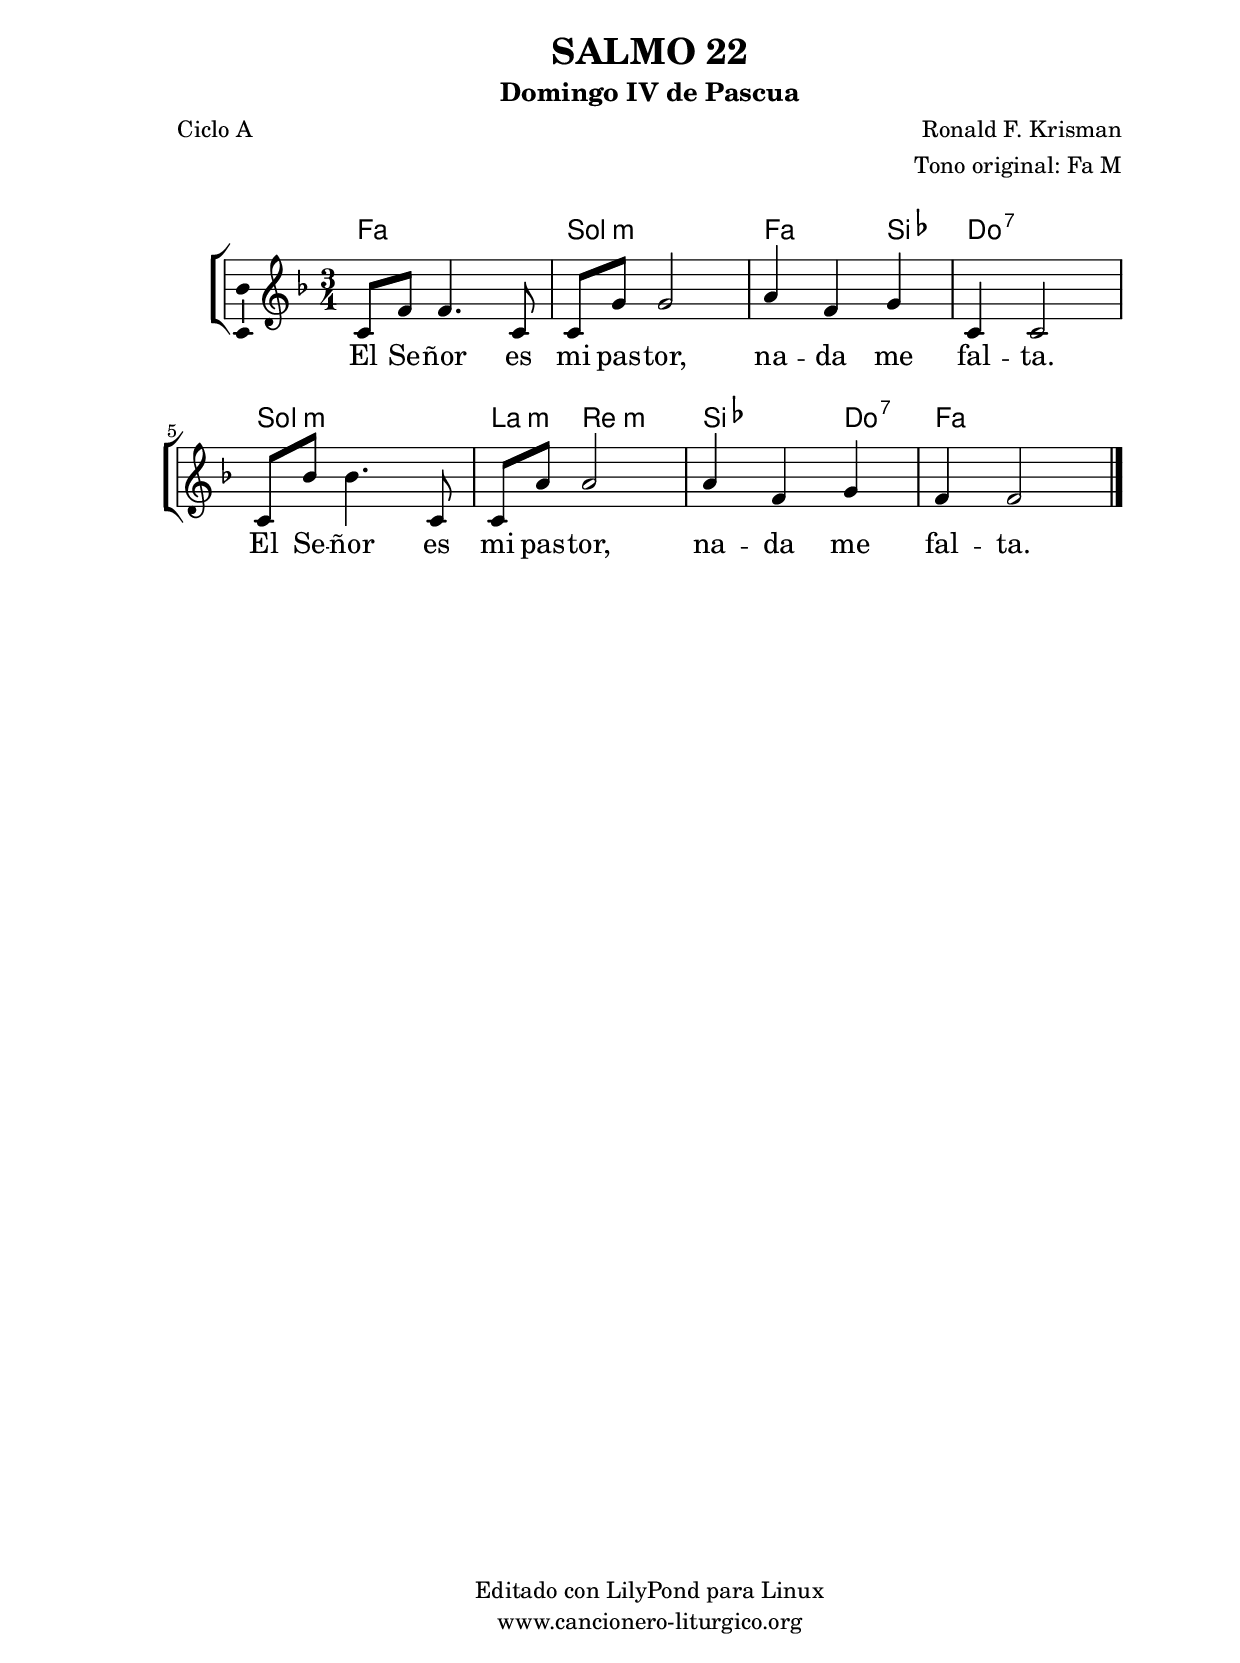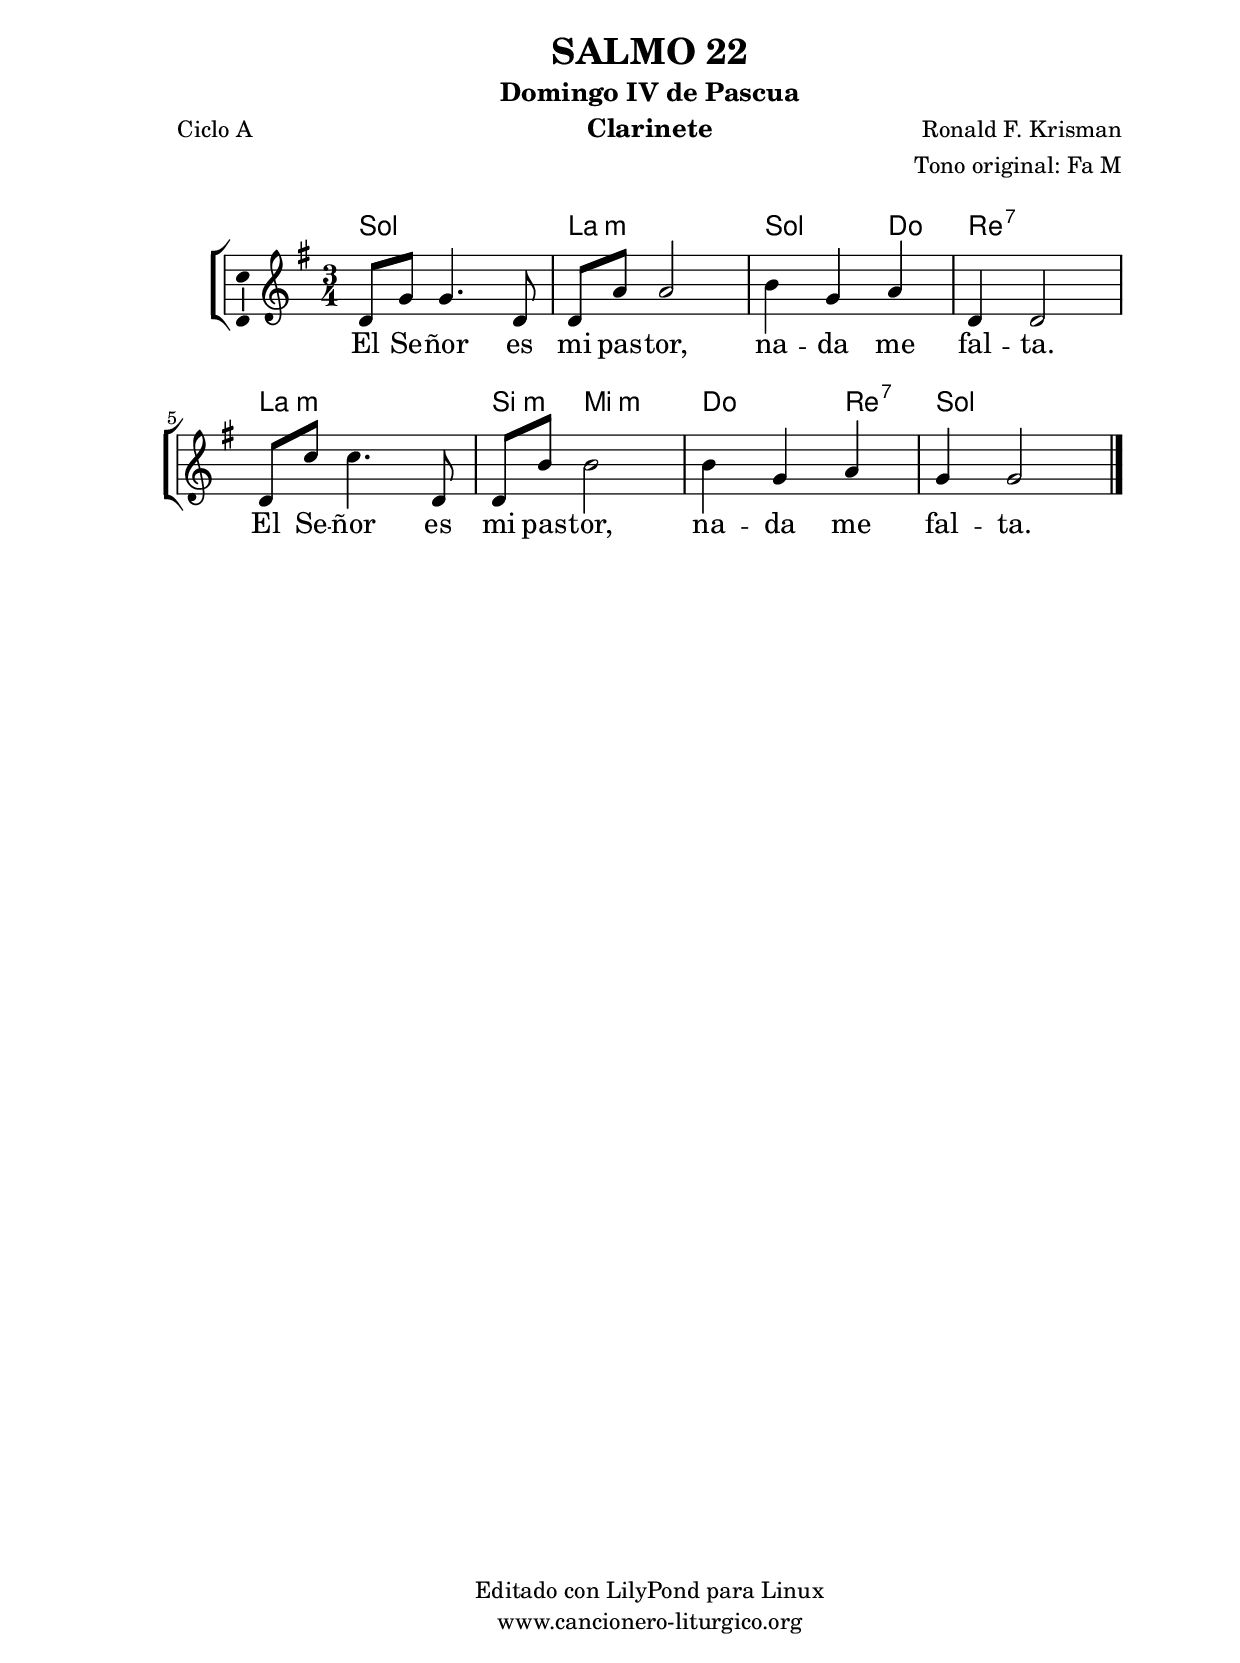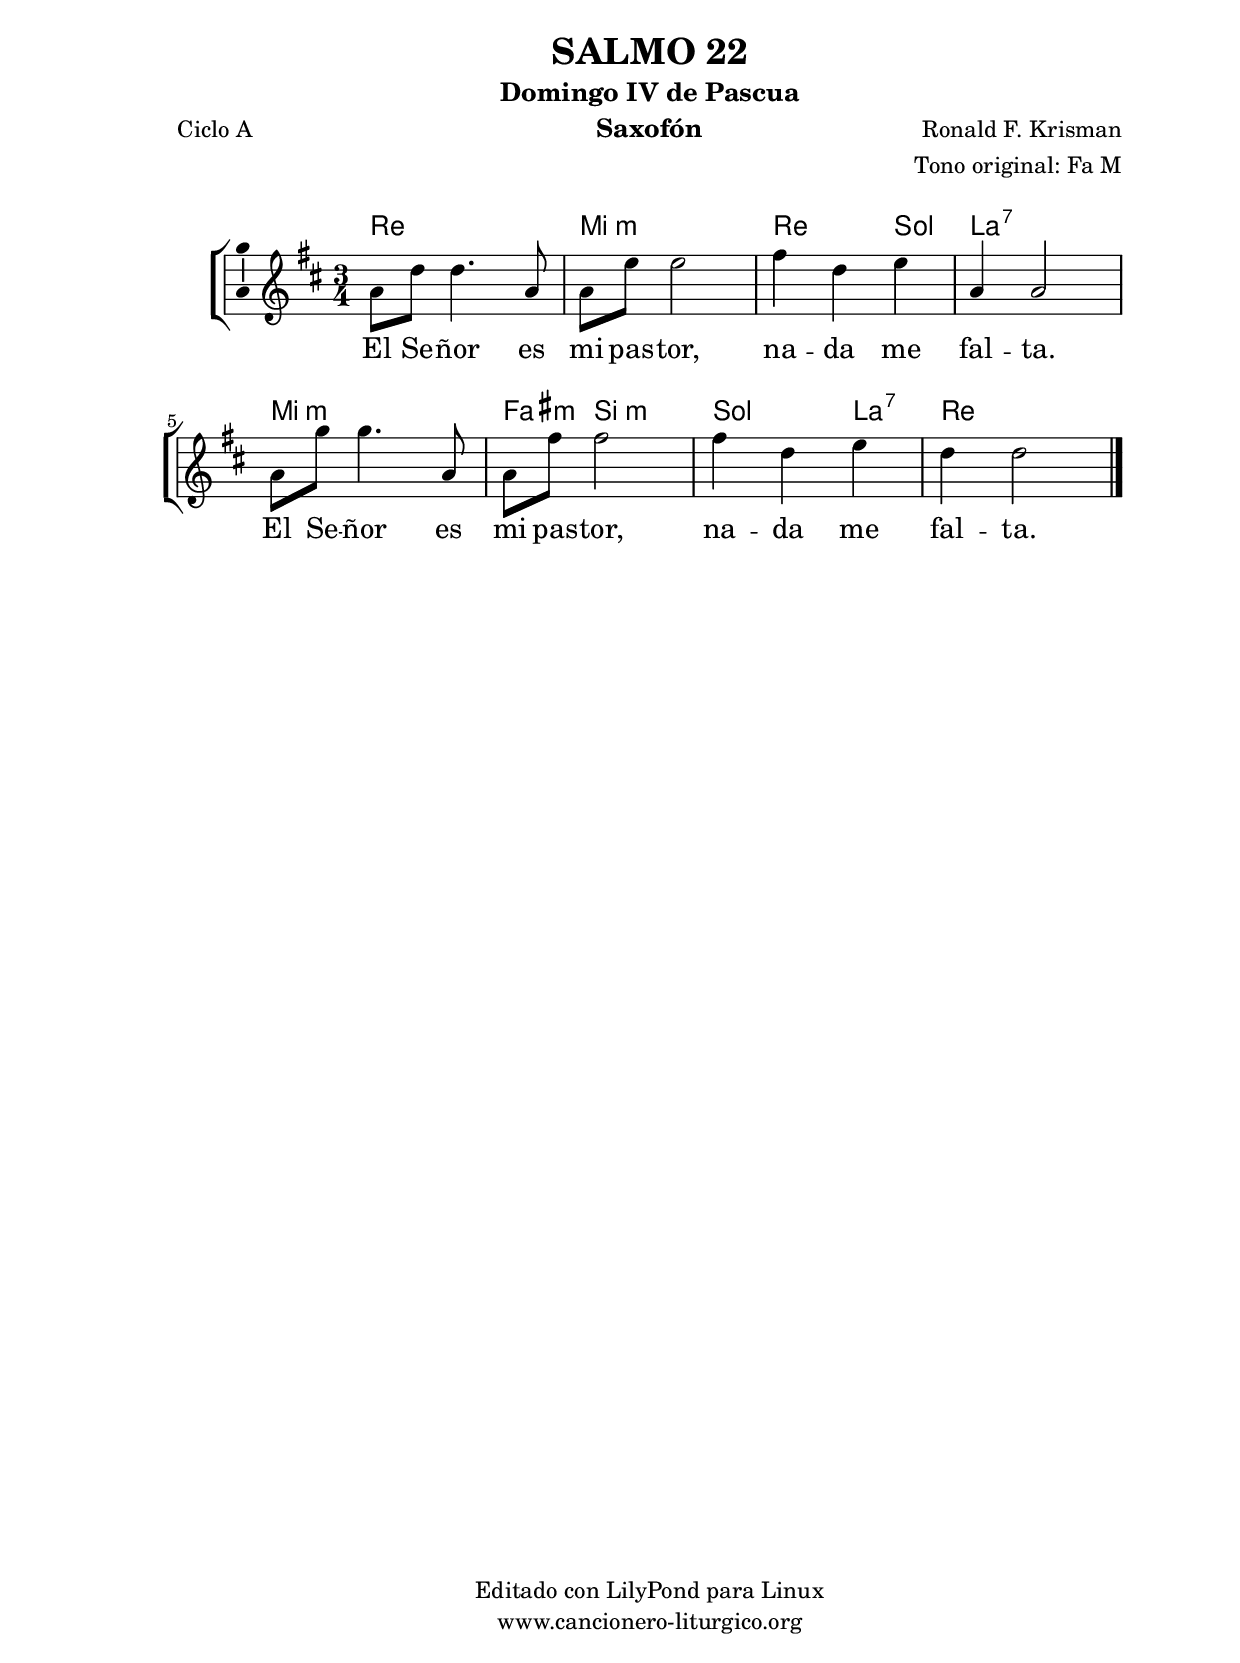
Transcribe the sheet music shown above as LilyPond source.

%
%para convertir .midi en .wav:
%timidity filename.midi -Ow -o finename.wav
%
%
%Para convertir de .wav a .mp3:
%lame -h -m j filename.wav
%
%
%para escuchar el midi:
%timidity nombrefichero.midi
%


%versión de lilypond para la que se ha escrito esta partitura:
\version "2.16.0"

	%Tamaño papel
	#(set-default-paper-size "a4")
	%Tamaño partitura
	#(set-global-staff-size 20)
	%No responde al pulsar sobre una nota
	#(ly:set-option 'point-and-click #f)

%parámetros del encabezamiento:
\header {
	title = "SALMO 22"
	subtitle = "Domingo IV de Pascua"
	composer = "Ronald F. Krisman"
	poet = "Ciclo A"
	meter = ""
	arranger = "Tono original: Fa M"
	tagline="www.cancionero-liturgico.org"
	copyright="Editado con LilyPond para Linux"
	tiempo = "Pascua"
	usos = "Salmo"
	letra = "El Señor es mi pastor, nada me falta."
	}

%parámetros asociados al papel:
\paper  {
	oddHeaderMarkup = \markup {\fill-line { \on-the-fly #not-first-page \fromproperty #'header:title \on-the-fly #not-first-page \fromproperty #'header:composer }}
	evenHeaderMarkup = \markup {\fill-line { \fromproperty #'header:composer \fromproperty #'header:title }}
	#(set-paper-size "a4")
	print-page-number = ##f
	first-page-number = 1
	print-first-page-number = ##f
%	head-separation = 3.0 \cm
	top-margin = 2.0 \cm
	bottom-margin = 0.5\cm
%%%	bottom-margin = -1.0\cm
	left-margin = 3.0 \cm
	line-width = 16.0 \cm 
	indent = 8\mm
	interscoreline = 2.\mm
	between-system-space = 15\mm
%	para que las partituras no llenen la hoja:
	ragged-bottom = ##t
%	idem para la última hoja:
	ragged-last-bottom = ##f
%	para que las partituras llenen el ancho del papel:
	ragged-last = ##f
	after-title-space = 2.5 \cm
%page-count=1
%system-count=1

	%Flexible Vertical Spacing
%	markup-markup-spacing =
%	#'((basic-distance . 15) (minimum-distance . 15) (padding . 3))
	markup-system-spacing =
	#'((basic-distance . 15) (minimum-distance . 15) (padding . 3))
	system-system-spacing =
	#'((basic-distance . 15) (minimum-distance . 15) (padding . 3))
	score-system-spacing =
	#'((basic-distance . 15) (minimum-distance . 15) (padding . 5))
%	top-system-spacing = % header
%	#'((basic-distance . 8) (minimum-distance . 0) (padding . 3))
%	top-markup-spacing =
%	#'((basic-distance . 20) (minimum-distance . 20) (padding . 3))
	last-bottom-spacing = % footer
	#'((basic-distance . 5) (minimum-distance . 5) (padding . 3))
%	score-markup-spacing =
%	#'((basic-distance . 16) (minimum-distance . 13) (padding . 3))

	}


%parámetros que afectan a toda la partitura:
global =  {
	%clave de sol (G):
	\clef G
	%armadura:
%%%	\transpose ees c
	\key f \major
	\tempo 4=79
	\set Score.tempoHideNote = ##t
	}


acordes = {
	\italianChords
	\chordmode {
%%%	\transpose ees c
{

f2. g:m f2 bes4 c2.:7
g2.:m a4:m d2:m bes2 c4:7 f2.

	}
	}
}


melodia = 
%%%	\transpose ees c
{
	\relative c'{

\time 3/4
c8 f f4. c8
c8 g' g2
a4 f4 g
c,4 c2
c8 bes' bes4. c,8
c8 a' a2
a4 f g
f4 f2

%\bar "||"
%\break

	\bar "|."
	}
	}


texto = \lyricmode {
El Se -- ñor es mi pas -- tor,
na -- da me fal -- ta.
El Se -- ñor es mi pas -- tor,
na -- da me fal -- ta.
	}


acordesStaff = \context ChordNames = acordesStaff <<
	\set chordChanges = ##t
	\acordes
	>>


vozStaff = \context Voice = vozStaff
\with {\consists "Ambitus_engraver"}
<<
%	\set Staff.instrumentName = ""
%	\set Staff.shortInstrumentName = ""
%	\set Staff.midiInstrument = #"clarinet"
%	\set Staff.midiInstrument = #"cello"
%	\set Staff.midiInstrument = #"flute"
	\set Staff.midiInstrument = #"electric guitar (jazz)"
%	\set Staff.midiInstrument = #"english horn"
%	\set Staff.midiInstrument = #"violin"
%	\set Staff.midiInstrument = #"glockenspiel"
	\set Staff.midiMinimumVolume = #0.7
	\set Staff.midiMaximumVolume = #0.9
	\global
	\melodia
	>>


textoStaff = \context Lyrics = textoStaff <<
	\lyricsto vozStaff \texto
	>>

\book {
	\score {
		\context ChoirStaff {
			\override StaffGroup.SystemStartBracket #'collapse-height = #1
			\override Score.SystemStartBar #'collapse-height = #1
			<<
			\acordesStaff
			\vozStaff
			\textoStaff
			>>
			}
		\layout {
	    		\context {
				\Lyrics
				\override LyricText #'font-size = #2
				}
	   		 \context {
				\Score
				%fontSize = #3
				\override StaffSymbol #'staff-space = #(magstep +3)
				%\override Beam #'thickness = #0.55
				%\override SpacingSpanner #'spacing-increment = #1.0
				%\override Slur #'height-limit = #1.5
				}
			}
		}
	\score {
		\unfoldRepeats
		\context ChoirStaff {
			<<
			\acordesStaff
			\vozStaff
			>>
			}
		\midi {
	  		\context {
	  			\Score
				tempoWholesPerMinute = #(ly:make-moment 70 4)
				}
			}
		}
	}

%Partitura para clarinete
#(define output-suffix "C")
\book {
	\header{
		instrument = "Clarinete"
		}
	\score {
		\context ChoirStaff {
			\override StaffGroup.SystemStartBracket #'collapse-height = #1
			\override Score.SystemStartBar #'collapse-height = #1
\transpose c d
			<<
			\acordesStaff
			\vozStaff
			\textoStaff
			>>
			}
		\layout {
	    		\context {
				\Lyrics
				\override LyricText #'font-size = #2
				}
	   		 \context {
				\Score
				%fontSize = #3
				\override StaffSymbol #'staff-space = #(magstep +3)
				%\override Beam #'thickness = #0.55
				%\override SpacingSpanner #'spacing-increment = #1.0
				%\override Slur #'height-limit = #1.5
				}
			}
		}
	}

%Partitura para saxofón
#(define output-suffix "S")
\book {
	\header{
		instrument = "Saxofón"
		}
	\score {
		\context ChoirStaff {
			\override StaffGroup.SystemStartBracket #'collapse-height = #1
			\override Score.SystemStartBar #'collapse-height = #1
\transpose c a
			<<
			\acordesStaff
			\vozStaff
			\textoStaff
			>>
			}
		\layout {
	    		\context {
				\Lyrics
				\override LyricText #'font-size = #2
				}
	   		 \context {
				\Score
				%fontSize = #3
				\override StaffSymbol #'staff-space = #(magstep +3)
				%\override Beam #'thickness = #0.55
				%\override SpacingSpanner #'spacing-increment = #1.0
				%\override Slur #'height-limit = #1.5
				}
			}
		}
	}

